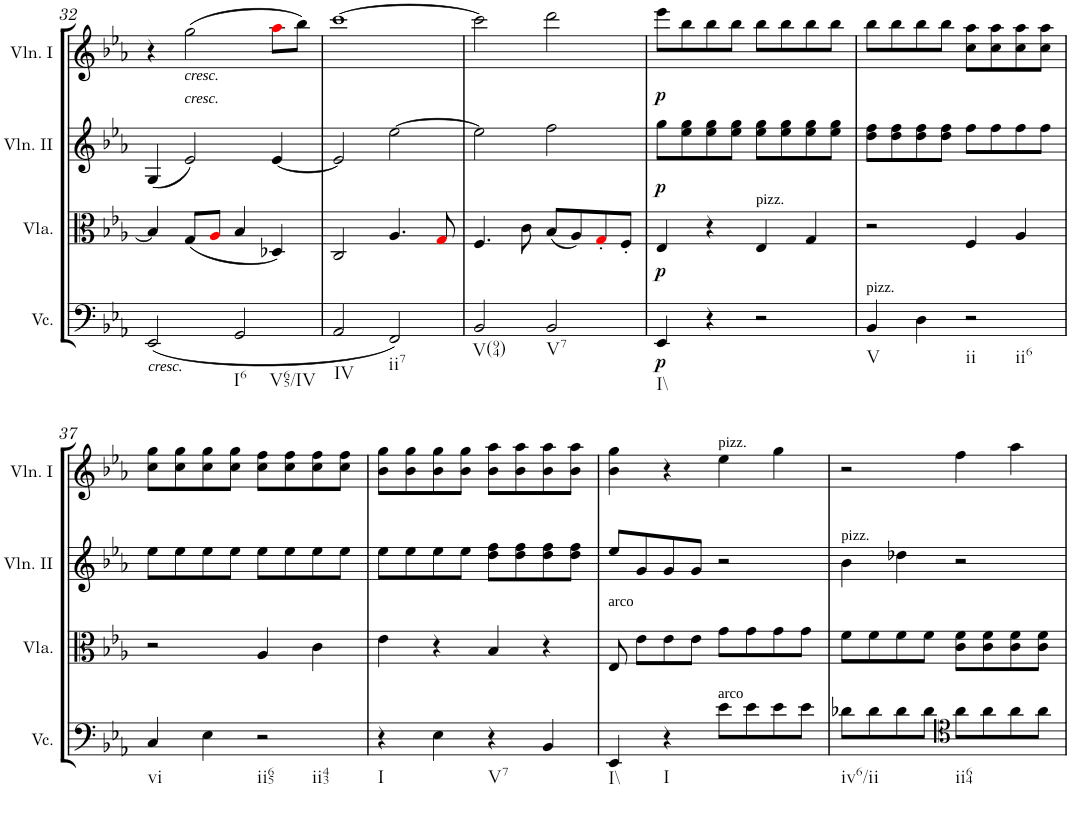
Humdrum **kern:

**kern	**dynam	**kern	**dynam	**kern	**dynam	**kern	**dynam
*part4	*part4	*part3	*part3	*part2	*part2	*part1	*part1
*staff4	*staff4	*staff3	*staff3	*staff2	*staff2	*staff1	*staff1
*I"Violoncello	*	*I"Viola	*	*I"Violin II	*	*I"Violin I	*
*I'Vc.	*	*I'Vla.	*	*I'Vln. II	*	*I'Vln. I	*
!!LO:PB:g=z
*clefF4	*	*clefC3	*	*clefG2	*	*clefG2	*
*k[b-e-a-]	*	*k[b-e-a-]	*	*k[b-e-a-]	*	*k[b-e-a-]	*
*E-:	*	*E-:	*	*E-:	*	*E-:	*
*M4/4	*	*M4/4	*	*M4/4	*	*M4/4	*
*met(c)	*	*met(c)	*	*met(c)	*	*met(c)	*
=32	=32	=32	=32	=32	=32	=32	=32
!LO:TX:b:i:t=cresc.	!	!	!	!	!	!	!
(<2EE-/	.	4B-/]	.	(4G/	.	4r	.
!	!	!	!	!	!	!LO:TX:b:i:t=cresc.	!
!	!	!	!	!LO:TX:a:i:t=cresc.	!	!	!
.	.	(8G/L	.	2e-/)	.	(2gg\	.
.	.	8A-i/J	.	.	.	.	.
!LO:TX:b:t=I6	!	!	!	!	!	!	!
!LO:TX:b:t=V65/IV	!	!	!	!	!	!	!
2GG/	.	4B-/	.	.	.	.	.
.	.	4D-X/)	.	[4e-/	.	8aa-i\L	.
.	.	.	.	.	.	8bb-\J)	.
=33	=33	=33	=33	=33	=33	=33	=33
!LO:TX:b:t=IV	!	!	!	!	!	!	!
2AA-/	.	2C/	.	2e-/]	.	[1ccc	.
!LO:TX:b:t=ii7	!	!	!	!	!	!	!
2FF/)	.	4.A-/	.	[2ee-\	.	.	.
.	.	8Gi/	.	.	.	.	.
=34	=34	=34	=34	=34	=34	=34	=34
!LO:TX:b:t=V(94)	!	!	!	!	!	!	!
2BB-/	.	4.F/	.	2ee-\]	.	2ccc\]	.
.	.	8c\	.	.	.	.	.
!LO:TX:b:t=V7	!	!	!	!	!	!	!
2BB-/	.	(8B-/L	.	2ff\	.	2ddd\	.
.	.	8A-/)	.	.	.	.	.
.	.	8G'i/	.	.	.	.	.
.	.	8F'/J	.	.	.	.	.
=35	=35	=35	=35	=35	=35	=35	=35
!LO:TX:b:t=I\\	!	!	!	!	!	!	!
!	!LO:DY:b	!	!LO:DY:b	!	!LO:DY:b	!	!LO:DY:b
4EE-/	p	4E-/	p	8gg\L	p	8eee-\L	p
.	.	.	.	8ee-\ 8gg\	.	8bb-\	.
4r	.	4r	.	8ee-\ 8gg\	.	8bb-\	.
.	.	.	.	8ee-\ 8gg\J	.	8bb-\J	.
!	!	!LO:TX:a:t=pizz.	!	!	!	!	!
2r	.	4E-/	.	8ee-\ 8gg\L	.	8bb-\L	.
.	.	.	.	8ee-\ 8gg\	.	8bb-\	.
.	.	4G/	.	8ee-\ 8gg\	.	8bb-\	.
.	.	.	.	8ee-\ 8gg\J	.	8bb-\J	.
=36	=36	=36	=36	=36	=36	=36	=36
!LO:TX:a:t=pizz.	!	!	!	!	!	!	!
!LO:TX:b:t=V	!	!	!	!	!	!	!
4BB-/	.	2r	.	8dd\ 8ff\L	.	8bb-\L	.
.	.	.	.	8dd\ 8ff\	.	8bb-\	.
4D\	.	.	.	8dd\ 8ff\	.	8bb-\	.
.	.	.	.	8dd\ 8ff\J	.	8bb-\J	.
!LO:TX:b:t=ii	!	!	!	!	!	!	!
!LO:TX:b:t=ii6	!	!	!	!	!	!	!
2r	.	4F/	.	8ff\L	.	8cc\ 8aa-\L	.
.	.	.	.	8ff\	.	8cc\ 8aa-\	.
.	.	4A-/	.	8ff\	.	8cc\ 8aa-\	.
.	.	.	.	8ff\J	.	8cc\ 8aa-\J	.
!!LO:LB:g=z
=37	=37	=37	=37	=37	=37	=37	=37
!LO:TX:b:t=vi	!	!	!	!	!	!	!
4C/	.	2r	.	8ee-\L	.	8cc\ 8gg\L	.
.	.	.	.	8ee-\	.	8cc\ 8gg\	.
4E-\	.	.	.	8ee-\	.	8cc\ 8gg\	.
.	.	.	.	8ee-\J	.	8cc\ 8gg\J	.
!LO:TX:b:t=ii65	!	!	!	!	!	!	!
!LO:TX:b:t=ii43	!	!	!	!	!	!	!
2r	.	4A-/	.	8ee-\L	.	8cc\ 8ff\L	.
.	.	.	.	8ee-\	.	8cc\ 8ff\	.
.	.	4c\	.	8ee-\	.	8cc\ 8ff\	.
.	.	.	.	8ee-\J	.	8cc\ 8ff\J	.
=38	=38	=38	=38	=38	=38	=38	=38
!LO:TX:b:t=I	!	!	!	!	!	!	!
4r	.	4e-\	.	8ee-\L	.	8b-\ 8gg\L	.
.	.	.	.	8ee-\	.	8b-\ 8gg\	.
4E-\	.	4r	.	8ee-\	.	8b-\ 8gg\	.
.	.	.	.	8ee-\J	.	8b-\ 8gg\J	.
!LO:TX:b:t=V7	!	!	!	!	!	!	!
4r	.	4B-/	.	8dd\ 8ff\L	.	8b-\ 8aa-\L	.
.	.	.	.	8dd\ 8ff\	.	8b-\ 8aa-\	.
4BB-/	.	4r	.	8dd\ 8ff\	.	8b-\ 8aa-\	.
.	.	.	.	8dd\ 8ff\J	.	8b-\ 8aa-\J	.
=39	=39	=39	=39	=39	=39	=39	=39
!	!	!LO:TX:a:t=arco	!	!	!	!	!
!LO:TX:b:t=I\\	!	!	!	!	!	!	!
4EE-/	.	8E-/	.	8ee-/L	.	4b-\ 4gg\	.
.	.	8e-\L	.	8g/	.	.	.
!LO:TX:b:t=I	!	!	!	!	!	!	!
4r	.	8e-\	.	8g/	.	4r	.
.	.	8e-\J	.	8g/J	.	.	.
!	!	!	!	!	!	!LO:TX:a:t=pizz.	!
!LO:TX:a:t=arco	!	!	!	!	!	!	!
8e-\L	.	8g\L	.	2r	.	4ee-\	.
8e-\	.	8g\	.	.	.	.	.
8e-\	.	8g\	.	.	.	4gg\	.
8e-\J	.	8g\J	.	.	.	.	.
=40	=40	=40	=40	=40	=40	=40	=40
!	!	!	!	!LO:TX:a:t=pizz.	!	!	!
!LO:TX:b:t=iv6/ii	!	!	!	!	!	!	!
8d-X\L	.	8f\L	.	4b-\	.	2r	.
8d-\	.	8f\	.	.	.	.	.
8d-\	.	8f\	.	4dd-X\	.	.	.
8d-\J	.	8f\J	.	.	.	.	.
*clefC4	*	*	*	*	*	*	*
!LO:TX:b:t=ii64	!	!	!	!	!	!	!
8a-\L	.	8c\ 8f\L	.	2r	.	4ff\	.
8a-\	.	8c\ 8f\	.	.	.	.	.
8a-\	.	8c\ 8f\	.	.	.	4aa-\	.
8a-\J	.	8c\ 8f\J	.	.	.	.	.
=	=	=	=	=	=	=	=
*-	*-	*-	*-	*-	*-	*-	*-
